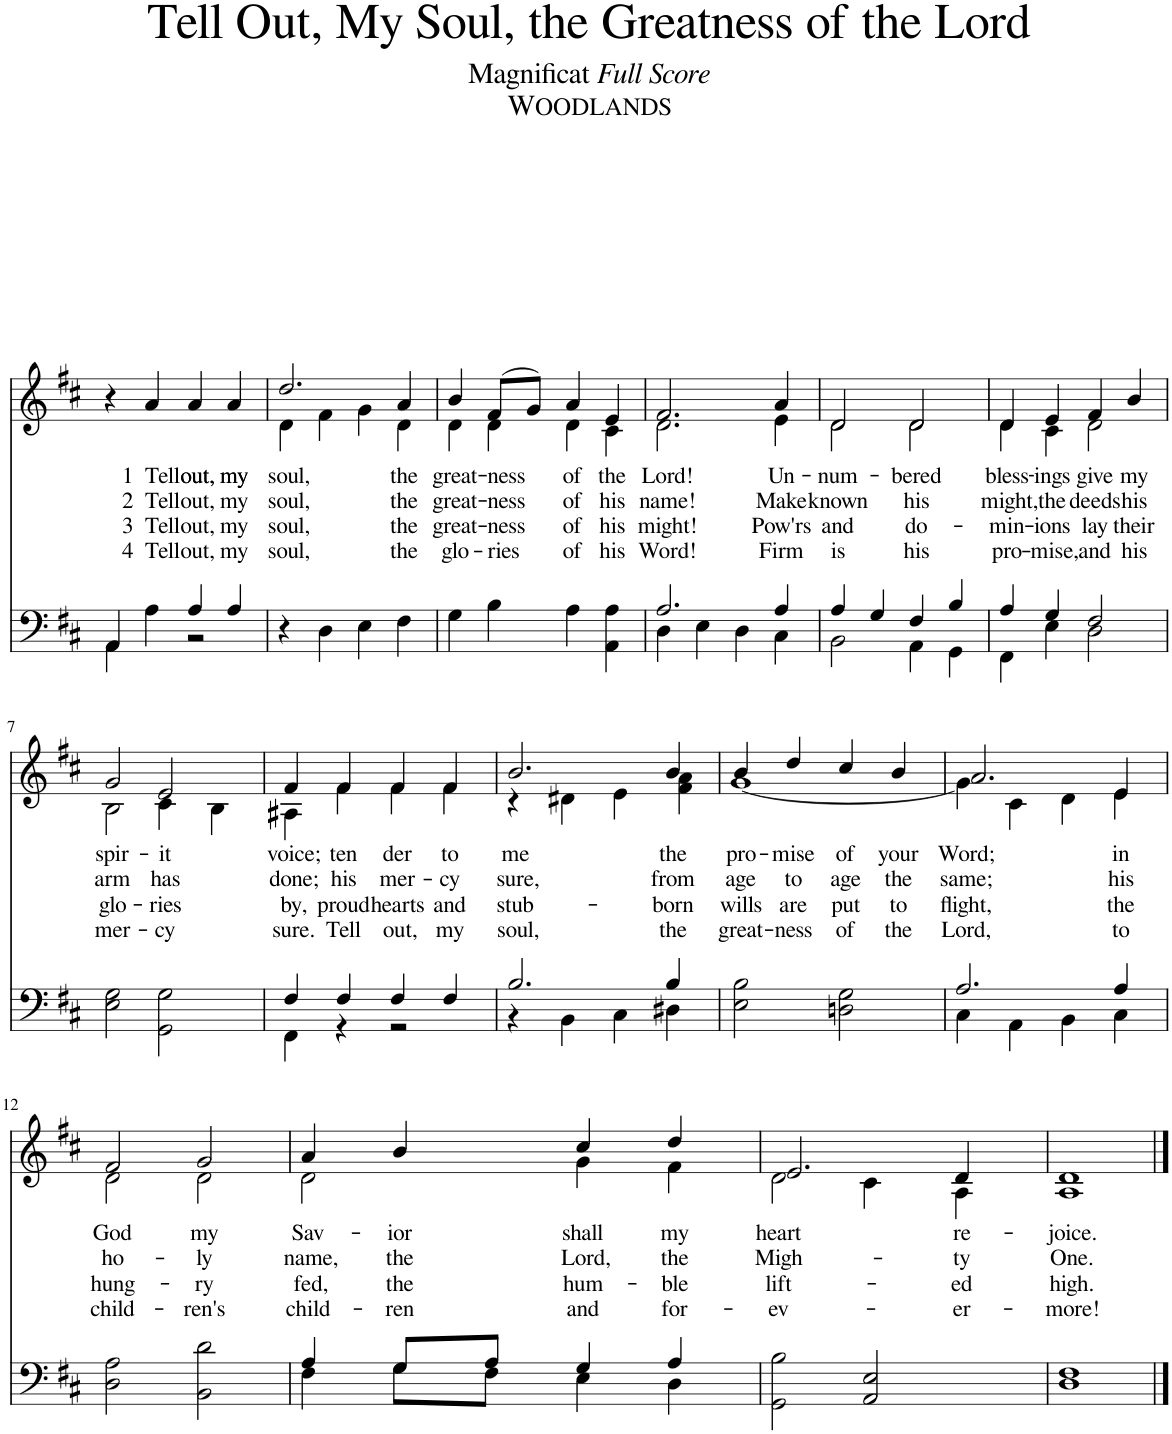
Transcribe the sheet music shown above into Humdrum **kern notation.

**kern	**kern	**text	**text	**text	**text
*part1	*part1	*part1	*part1	*part1	*part1
*staff2	*staff1	*staff1	*staff1	*staff1	*staff1
*I"Pipe Organ	*	*	*	*	*
*I'Org.	*	*	*	*	*
*clefF4	*clefG2	*	*	*	*
*k[f#c#]	*k[f#c#]	*	*	*	*
=1	=1	=1	=1	=1	=1
*^	*	*	*	*	*
4AA/	4AA\	4r	.	.	.	.
!	!	!	!LO:LY:b	!LO:LY:b	!LO:LY:b	!LO:LY:b
4A\	4ryy	4a/	1 Tell	2 Tell	3 Tell	4 Tell
!	!	!	!LO:LY:b	!LO:LY:b	!LO:LY:b	!LO:LY:b
4A/	2r	4a/	out,	out,	out,	out,
!	!	!	!LO:LY:b	!LO:LY:b	!LO:LY:b	!LO:LY:b
4A/	.	4a/	my	my	my	my
*v	*v	*	*	*	*	*
=2	=2	=2	=2	=2	=2
!	!	!LO:LY:b	!LO:LY:b	!LO:LY:b	!LO:LY:b
*	*^	*	*	*	*
4r	2.dd/	4d\	soul,	soul,	soul,	soul,
4D\	.	4f#\	.	.	.	.
4E\	.	4g\	.	.	.	.
!	!	!	!LO:LY:b	!LO:LY:b	!LO:LY:b	!LO:LY:b
4F#\	4a/	4d\	the	the	the	the
=3	=3	=3	=3	=3	=3	=3
!	!	!	!LO:LY:b	!LO:LY:b	!LO:LY:b	!LO:LY:b
4G\	4b/	4d\	great-	great-	great-	glo-
!	!	!	!LO:LY:b	!LO:LY:b	!LO:LY:b	!LO:LY:b
4B\	(8f#/L	4d\	-ness	-ness	-ness	-ries
.	8g/J)	.	.	.	.	.
!	!	!	!LO:LY:b	!LO:LY:b	!LO:LY:b	!LO:LY:b
4A\	4a/	4d\	of	of	of	of
!	!	!	!LO:LY:b	!LO:LY:b	!LO:LY:b	!LO:LY:b
4AA\ 4A\	4e/	4c#\	the	his	his	his
=4	=4	=4	=4	=4	=4	=4
*^	*	*	*	*	*	*
!	!	!	!	!LO:LY:b	!LO:LY:b	!LO:LY:b	!LO:LY:b
2.A/	4D\	2.f#/	2.d\	Lord!	name!	might!	Word!
.	4E\	.	.	.	.	.	.
.	4D\	.	.	.	.	.	.
!	!	!	!	!LO:LY:b	!LO:LY:b	!LO:LY:b	!LO:LY:b
4A/	4C#\	4a/	4e\	Un-	Make	Pow'rs	Firm
=5	=5	=5	=5	=5	=5	=5	=5
!	!	!	!	!LO:LY:b	!LO:LY:b	!LO:LY:b	!LO:LY:b
4A/	2BB\	2d/	2d\	-num-	known	and	is
4G/	.	.	.	.	.	.	.
!	!	!	!	!LO:LY:b	!LO:LY:b	!LO:LY:b	!LO:LY:b
4F#/	4AA\	2d/	2d\	-bered	his	do-	his
4B/	4GG\	.	.	.	.	.	.
=6	=6	=6	=6	=6	=6	=6	=6
!	!	!	!	!LO:LY:b	!LO:LY:b	!LO:LY:b	!LO:LY:b
4A/	4FF#\	4d/	4d\	bless-	might,	-min-	pro-
!	!	!	!	!LO:LY:b	!LO:LY:b	!LO:LY:b	!LO:LY:b
4G/	4E\	4e/	4c#\	-ings	the	-ions	-mise,
!	!	!	!	!LO:LY:b	!LO:LY:b	!LO:LY:b	!LO:LY:b
2F#/	2D\	4f#/	2d\	give	deeds	lay	and
!	!	!	!	!LO:LY:b	!LO:LY:b	!LO:LY:b	!LO:LY:b
.	.	4b/	.	my	his	their	his
*v	*v	*	*	*	*	*	*
!!LO:LB:g=z	!!
=7	=7	=7	=7	=7	=7	=7
!	!	!	!LO:LY:b	!LO:LY:b	!LO:LY:b	!LO:LY:b
2E\ 2G\	2g/	2B\	spir-	arm	glo-	mer-
!	!	!	!LO:LY:b	!LO:LY:b	!LO:LY:b	!LO:LY:b
2GG\ 2G\	2e/	4c#\	-it	has	-ries	-cy
.	.	4B\	.	.	.	.
=8	=8	=8	=8	=8	=8	=8
*^	*	*	*	*	*	*
!	!	!	!	!LO:LY:b	!LO:LY:b	!LO:LY:b	!LO:LY:b
4F#/	4FF#\	4f#/	4A#X\	voice;	done;	by,	sure.
!	!	!	!	!LO:LY:b	!LO:LY:b	!LO:LY:b	!LO:LY:b
4F#/	4r	4f#/	4f#\	ten	his	proud	Tell
!	!	!	!	!LO:LY:b	!LO:LY:b	!LO:LY:b	!LO:LY:b
4F#/	2r	4f#/	4f#\	der	mer-	hearts	out,
!	!	!	!	!LO:LY:b	!LO:LY:b	!LO:LY:b	!LO:LY:b
4F#/	.	4f#/	4f#\	to	-cy	and	my
=9	=9	=9	=9	=9	=9	=9	=9
!	!	!	!	!LO:LY:b	!LO:LY:b	!LO:LY:b	!LO:LY:b
2.B/	4r	2.b/	4r	me	sure,	stub-	soul,
.	4BB\	.	4d#X\	.	.	.	.
.	4C#\	.	4e\	.	.	.	.
!	!	!	!	!LO:LY:b	!LO:LY:b	!LO:LY:b	!LO:LY:b
4B/	4D#X\	4b/	4f#\ 4a\	the	from	-born	the
=10	=10	=10	=10	=10	=10	=10	=10
!	!	!	!	!LO:LY:b	!LO:LY:b	!LO:LY:b	!LO:LY:b
*v	*v	*	*	*	*	*	*
2E\ 2B\	4b/	[1g	pro-	age	wills	great-
!	!	!	!LO:LY:b	!LO:LY:b	!LO:LY:b	!LO:LY:b
.	4dd/	.	-mise	to	are	-ness
!	!	!	!LO:LY:b	!LO:LY:b	!LO:LY:b	!LO:LY:b
2Dn\ 2G\	4cc#/	.	of	age	put	of
!	!	!	!LO:LY:b	!LO:LY:b	!LO:LY:b	!LO:LY:b
.	4b/	.	your	the	to	the
=11	=11	=11	=11	=11	=11	=11
*^	*	*	*	*	*	*
!	!	!	!	!LO:LY:b	!LO:LY:b	!LO:LY:b	!LO:LY:b
2.A/	4C#\	2.a/	4g\]	Word;	same;	flight,	Lord,
.	4AA\	.	4c#\	.	.	.	.
.	4BB\	.	4d\	.	.	.	.
!	!	!	!	!LO:LY:b	!LO:LY:b	!LO:LY:b	!LO:LY:b
4A/	4C#\	4e/	4e\	in	his	the	to
!!LO:LB:g=z	!!
=12	=12	=12	=12	=12	=12	=12	=12
!	!	!	!	!LO:LY:b	!LO:LY:b	!LO:LY:b	!LO:LY:b
*v	*v	*	*	*	*	*	*
2D\ 2A\	2f#/	2d\	God	ho-	hung-	child-
!	!	!	!LO:LY:b	!LO:LY:b	!LO:LY:b	!LO:LY:b
2BB\ 2d\	2g/	2d\	my	-ly	-ry	-ren's
=13	=13	=13	=13	=13	=13	=13
*^	*	*	*	*	*	*
!	!	!	!	!LO:LY:b	!LO:LY:b	!LO:LY:b	!LO:LY:b
4A/	4F#\	4a/	2d\	Sav-	name,	fed,	child-
!	!	!	!	!LO:LY:b	!LO:LY:b	!LO:LY:b	!LO:LY:b
8G/L	8G\L	4b/	.	-ior	the	the	-ren
8A/J	8F#\J	.	.	.	.	.	.
!	!	!	!	!LO:LY:b	!LO:LY:b	!LO:LY:b	!LO:LY:b
4G/	4E\	4cc#/	4g\	shall	Lord,	hum-	and
!	!	!	!	!LO:LY:b	!LO:LY:b	!LO:LY:b	!LO:LY:b
4A/	4D\	4dd/	4f#\	my	the	-ble	for-
=14	=14	=14	=14	=14	=14	=14	=14
!	!	!	!	!LO:LY:b	!LO:LY:b	!LO:LY:b	!LO:LY:b
*v	*v	*	*	*	*	*	*
2GG\ 2B\	2.e/	2d\	heart	Migh-	lift-	-ev-
2AA/ 2E/	.	4c#\	.	.	.	.
!	!	!	!LO:LY:b	!LO:LY:b	!LO:LY:b	!LO:LY:b
.	4d/	4A\	re-	-ty	-ed	-er-
=15	=15	=15	=15	=15	=15	=15
!	!	!	!LO:LY:b	!LO:LY:b	!LO:LY:b	!LO:LY:b
1D 1F#	1d	1A	-joice.	One.	high.	-more!
*	*v	*v	*	*	*	*
==	==	==	==	==	==
*-	*-	*-	*-	*-	*-
